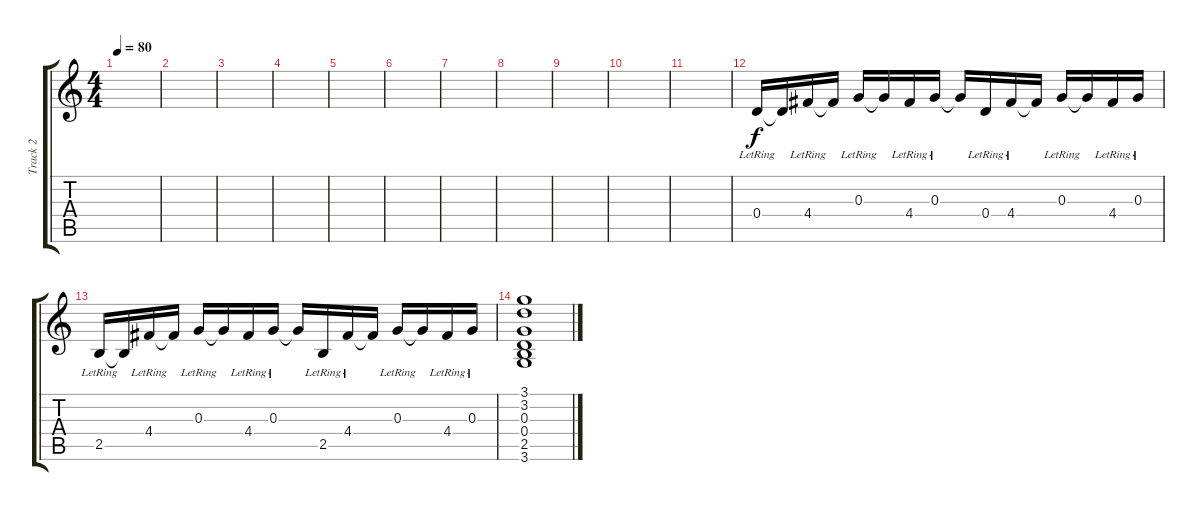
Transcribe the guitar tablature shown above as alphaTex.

\track ("Track 2" "Track 2") {instrument acousticguitarsteel}
\staff {score tabs}
\tuning (E4 B3 G3 D3 A2 E2) {hide}
\ts (4 4)
\tempo 80
\clef g2
\ks c
|
|
|
|
|
|
|
|
|
|
|
0.4{lr}.16 0.4{t}.16 4.4{lr}.16 4.4{t}.16 0.3{lr}.16 0.3{t}.16 4.4{lr}.16 0.3{lr}.16 0.3{t}.16 0.4{lr}.16 4.4{lr}.16 4.4{t}.16 0.3{lr}.16 0.3{t}.16 4.4{lr}.16 0.3{lr}.16 |
2.5{lr}.16 2.5{t}.16 4.4{lr}.16 4.4{t}.16 0.3{lr}.16 0.3{t}.16 4.4{lr}.16 0.3{lr}.16 0.3{t}.16 2.5{lr}.16 4.4{lr}.16 4.4{t}.16 0.3{lr}.16 0.3{t}.16 4.4{lr}.16 0.3{lr}.16 |
(3.1 3.2 0.3 0.4 2.5 3.6).1
